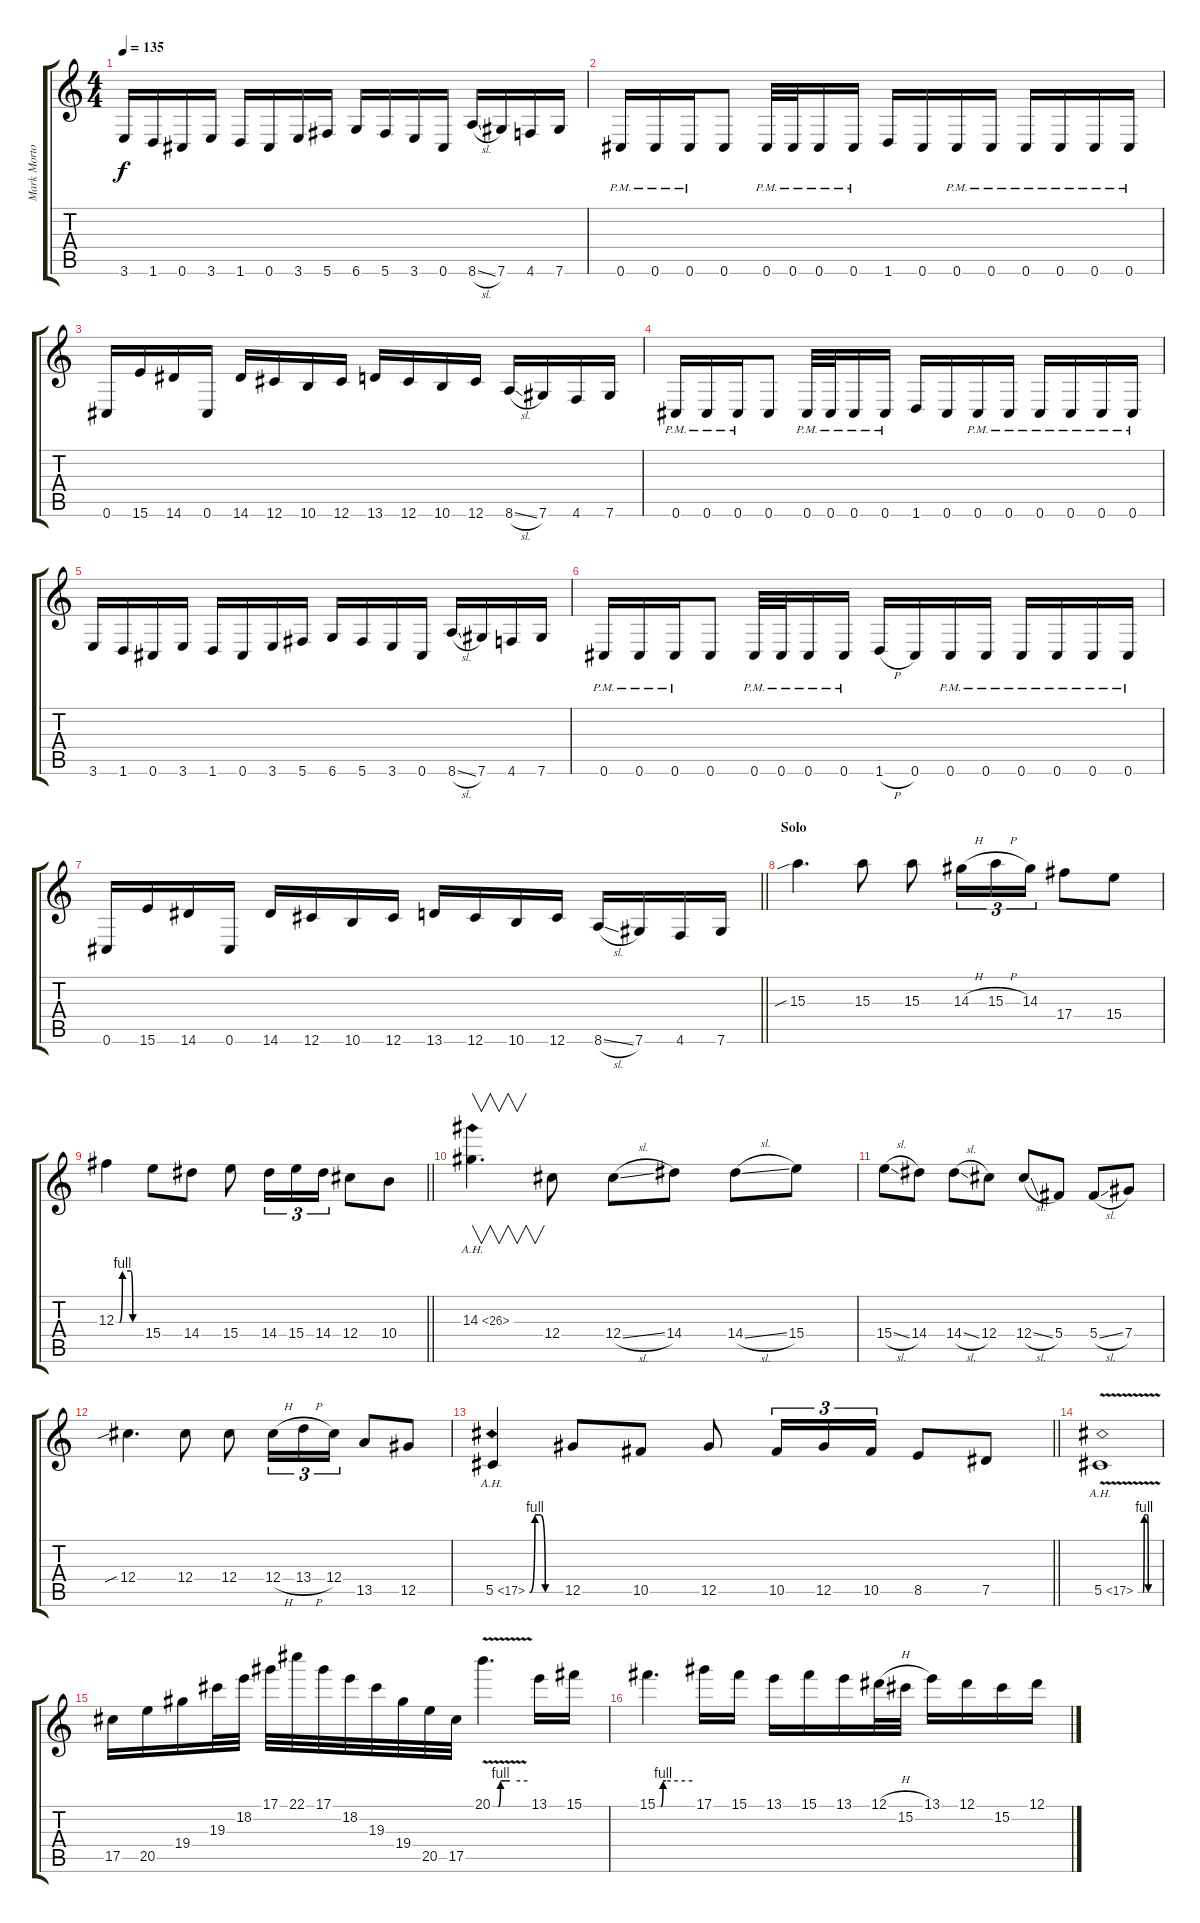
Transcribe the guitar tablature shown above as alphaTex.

\track ("Mark Morton" "Mark Morto") {instrument electricguitarjazz}
\staff {score tabs}
\tuning (Eb4 Bb3 Gb3 Db3 Ab2 Db2) {hide}
\ts (4 4)
\tempo 135
\clef g2
\ks c
3.6.16{dy f} 1.6.16 0.6.16 3.6.16 1.6.16 0.6.16 3.6.16 5.6.16 6.6.16 5.6.16 3.6.16 0.6.16 8.6{sl}.16 7.6.16 4.6.16 7.6.16 |
0.6{pm}.16 0.6{pm}.16 0.6{pm}.16 0.6.8 0.6{pm}.32 0.6{pm}.32 0.6{pm}.16 0.6{pm}.16 1.6.16 0.6.16 0.6{pm}.16 0.6{pm}.16 0.6{pm}.16 0.6{pm}.16 0.6{pm}.16 0.6{pm}.16 |
0.6.16 15.6.16 14.6.16 0.6.16 14.6.16 12.6.16 10.6.16 12.6.16 13.6.16 12.6.16 10.6.16 12.6.16 8.6{sl}.16 7.6.16 4.6.16 7.6.16 |
0.6{pm}.16 0.6{pm}.16 0.6{pm}.16 0.6.8 0.6{pm}.32 0.6{pm}.32 0.6{pm}.16 0.6{pm}.16 1.6.16 0.6.16 0.6{pm}.16 0.6{pm}.16 0.6{pm}.16 0.6{pm}.16 0.6{pm}.16 0.6{pm}.16 |
3.6.16 1.6.16 0.6.16 3.6.16 1.6.16 0.6.16 3.6.16 5.6.16 6.6.16 5.6.16 3.6.16 0.6.16 8.6{sl}.16 7.6.16 4.6.16 7.6.16 |
0.6{pm}.16 0.6{pm}.16 0.6{pm}.16 0.6.8 0.6{pm}.32 0.6{pm}.32 0.6{pm}.16 0.6{pm}.16 1.6{h}.16 0.6.16 0.6{pm}.16 0.6{pm}.16 0.6{pm}.16 0.6{pm}.16 0.6{pm}.16 0.6{pm}.16 |
\barLineRight lightlight
0.6.16 15.6.16 14.6.16 0.6.16 14.6.16 12.6.16 10.6.16 12.6.16 13.6.16 12.6.16 10.6.16 12.6.16 8.6{sl}.16 7.6.16 4.6.16 7.6.16 |
\section ("" "Solo")
15.3{sib}.4{d volume 13} 15.3.8 15.3.8 14.3{h}.16{tu (3 2)} 15.3{h}.16{tu (3 2)} 14.3.16{tu (3 2)} 17.4.8 15.4.8 |
\barLineRight lightlight
12.3{be (custom 0 0 8 0 15 4 35 4 40 0 60 0)}.4 15.4.8 14.4.8 15.4.8 14.4.16{tu (3 2)} 15.4.16{tu (3 2)} 14.4.16{tu (3 2)} 12.4.8 10.4.8 |
14.3{ah 12}.4{v d} 12.4.8 12.4{sl}.8 14.4.8 14.4{sl}.8 15.4.8 |
15.4{sl}.8 14.4.8 14.4{sl}.8 12.4.8 12.4{sl}.8 5.4.8 5.4{sl}.8 7.4.8 |
12.4{sib}.4{d} 12.4.8 12.4.8 12.4{h}.16{tu (3 2)} 13.4{h}.16{tu (3 2)} 12.4.16{tu (3 2)} 13.5.8 12.5.8 |
\barLineRight lightlight
5.5{be (custom 0 0 10 4 20 4 30 0 60 0) ah 12}.4 12.5.8 10.5.8 12.5.8 10.5.16{tu (3 2)} 12.5.16{tu (3 2)} 10.5.16{tu (3 2)} 8.5.8 7.5.8 |
5.5{be (custom 0 0 10 0 15 0 18 4 20 4 24 4 28 4 30 0 60 0) ah 12 v}.1 |
17.5.16 20.5.16 19.4.16 19.3.32 18.2.32 17.1.32 22.1.32 17.1.32 18.2.32 19.3.32 19.4.32 20.5.32 17.5.32 20.1{be (custom 0 0 4 0 10 0 14 4 20 4 30 4 60 4) v}.4{d} 13.1.16 15.1.16 |
15.1{be (custom 0 0 6 0 10 4 15 4 60 4)}.4{d} 17.1.16 15.1.16 13.1.16 15.1.16 13.1.16 12.1{h}.32 15.2.32 13.1.16 12.1.16 15.2.16 12.1.16
